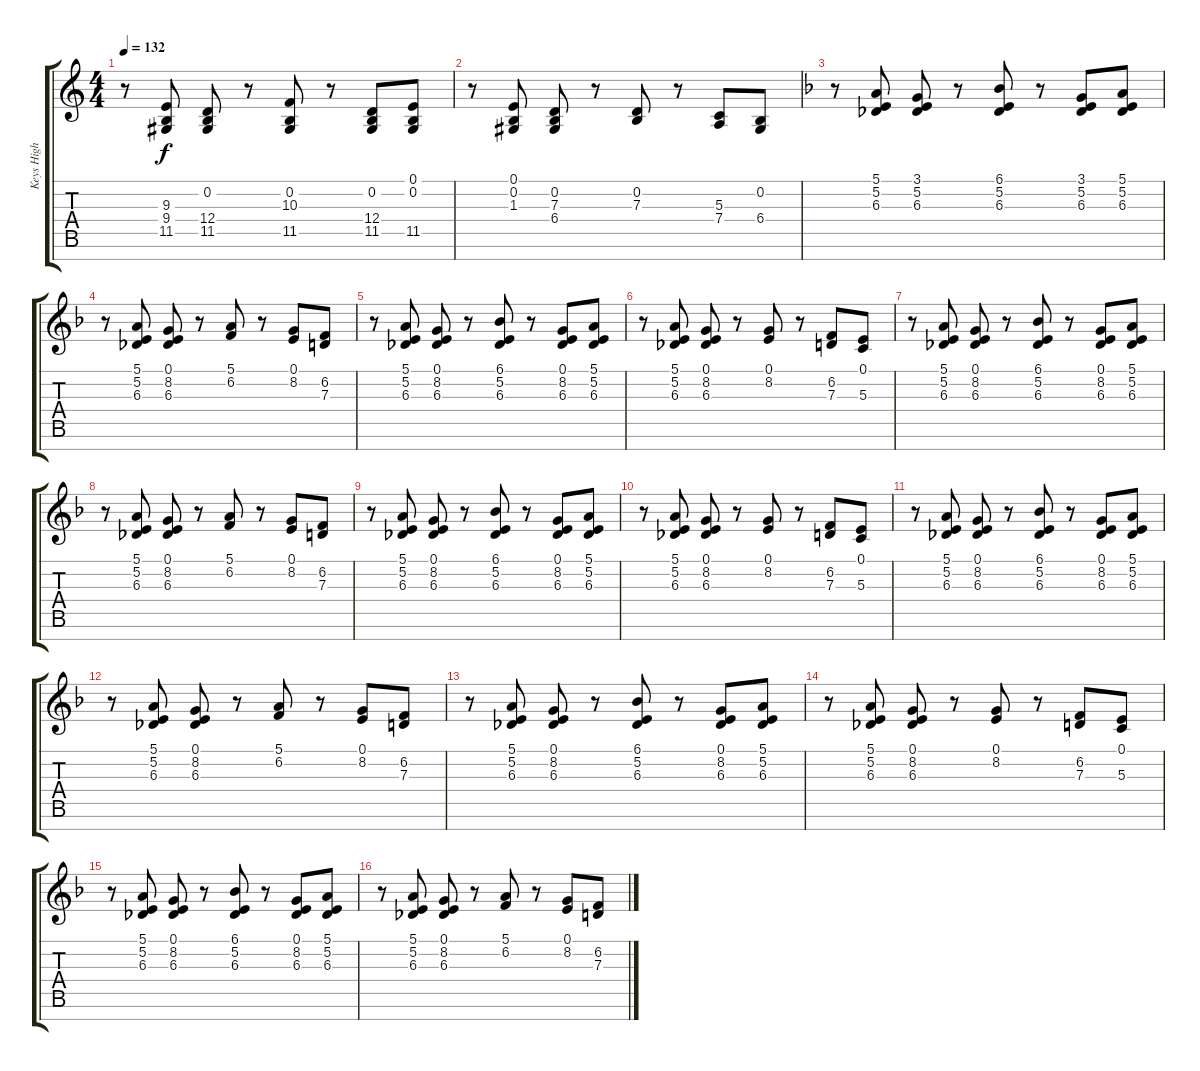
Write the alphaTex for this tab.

\track ("Keys High" "Keys High") {instrument acousticgrandpiano}
\staff {score tabs}
\tuning (E4 B3 G3 D3 A2 E2 B1) {hide}
\ts (4 4)
\tempo 132
\clef g2
\ks aminor
r.8{dy f} (9.3 9.4 11.5).8 (0.2 12.4 11.5).8 r.8 (0.2 10.3 11.5).8 r.8 (0.2 12.4 11.5).8 (0.1 0.2 11.5).8 |
r.8 (0.1 0.2 1.3).8 (0.2 7.3 6.4).8 r.8 (0.2 7.3).8 r.8 (5.3 7.4).8 (0.2 6.4).8 |
\ks dminor
r.8 (5.1 5.2 6.3).8 (3.1 5.2 6.3).8 r.8 (6.1 5.2 6.3).8 r.8 (3.1 5.2 6.3).8 (5.1 5.2 6.3).8 |
r.8 (5.1 5.2 6.3).8 (0.1 8.2 6.3).8 r.8 (5.1 6.2).8 r.8 (0.1 8.2).8 (6.2 7.3).8 |
r.8 (5.1 5.2 6.3).8 (0.1 8.2 6.3).8 r.8 (6.1 5.2 6.3).8 r.8 (0.1 8.2 6.3).8 (5.1 5.2 6.3).8 |
r.8 (5.1 5.2 6.3).8 (0.1 8.2 6.3).8 r.8 (0.1 8.2).8 r.8 (6.2 7.3).8 (0.1 5.3).8 |
r.8 (5.1 5.2 6.3).8 (0.1 8.2 6.3).8 r.8 (6.1 5.2 6.3).8 r.8 (0.1 8.2 6.3).8 (5.1 5.2 6.3).8 |
r.8 (5.1 5.2 6.3).8 (0.1 8.2 6.3).8 r.8 (5.1 6.2).8 r.8 (0.1 8.2).8 (6.2 7.3).8 |
r.8 (5.1 5.2 6.3).8 (0.1 8.2 6.3).8 r.8 (6.1 5.2 6.3).8 r.8 (0.1 8.2 6.3).8 (5.1 5.2 6.3).8 |
r.8 (5.1 5.2 6.3).8 (0.1 8.2 6.3).8 r.8 (0.1 8.2).8 r.8 (6.2 7.3).8 (0.1 5.3).8 |
r.8 (5.1 5.2 6.3).8 (0.1 8.2 6.3).8 r.8 (6.1 5.2 6.3).8 r.8 (0.1 8.2 6.3).8 (5.1 5.2 6.3).8 |
r.8 (5.1 5.2 6.3).8 (0.1 8.2 6.3).8 r.8 (5.1 6.2).8 r.8 (0.1 8.2).8 (6.2 7.3).8 |
r.8 (5.1 5.2 6.3).8 (0.1 8.2 6.3).8 r.8 (6.1 5.2 6.3).8 r.8 (0.1 8.2 6.3).8 (5.1 5.2 6.3).8 |
r.8 (5.1 5.2 6.3).8 (0.1 8.2 6.3).8 r.8 (0.1 8.2).8 r.8 (6.2 7.3).8 (0.1 5.3).8 |
r.8 (5.1 5.2 6.3).8 (0.1 8.2 6.3).8 r.8 (6.1 5.2 6.3).8 r.8 (0.1 8.2 6.3).8 (5.1 5.2 6.3).8 |
r.8 (5.1 5.2 6.3).8 (0.1 8.2 6.3).8 r.8 (5.1 6.2).8 r.8 (0.1 8.2).8 (6.2 7.3).8
